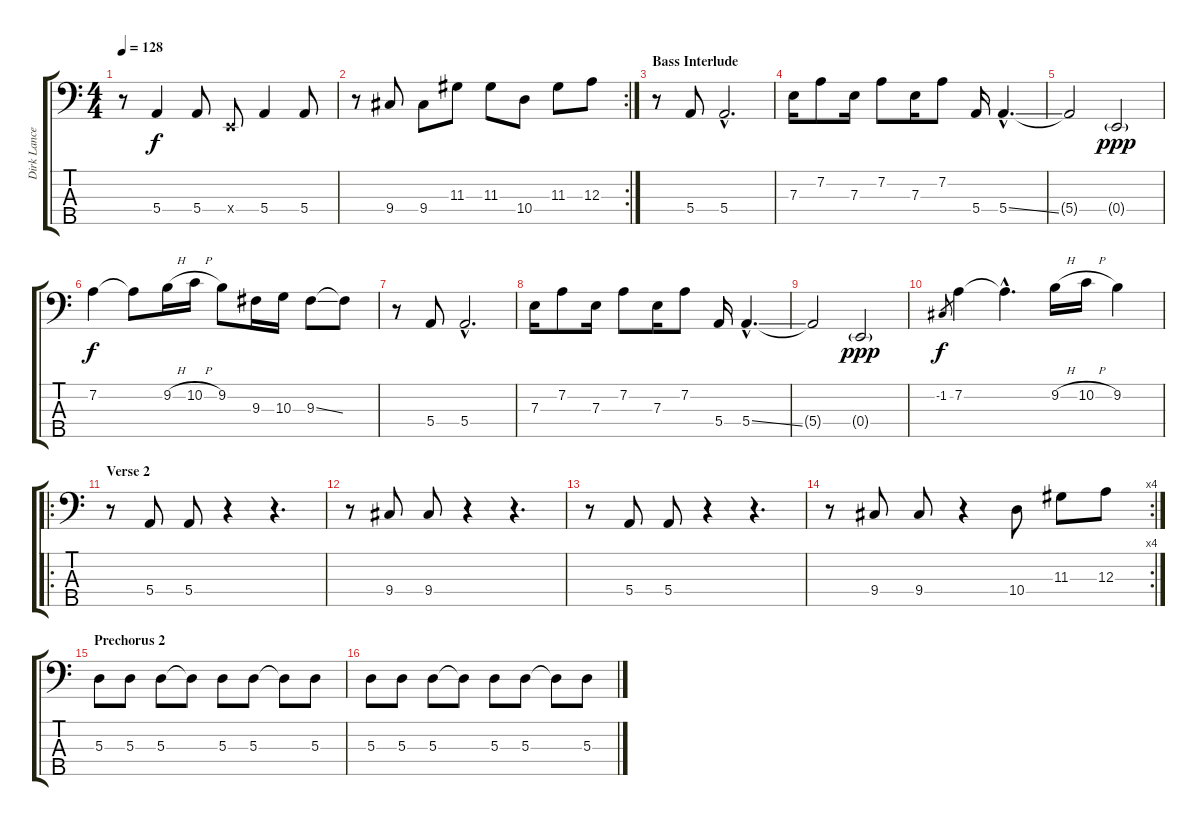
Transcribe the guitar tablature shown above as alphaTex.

\track ("Dirk Lance" "Dirk Lance") {instrument electricbassfinger}
\staff {score tabs}
\tuning (G2 D2 A1 E1 B0) {hide}
\ts (4 4)
\tempo 128
\clef f4
\ks c
r.8{dy f} 5.4.4 5.4.8 0.4{x}.8 5.4.4 5.4.8 |
\rc 2
r.8 9.4.8 9.4.8 11.3.8 11.3.8 10.4.8 11.3.8 12.3.8 |
\section ("" "Bass Interlude")
r.8 5.4.8 5.4{hac}.2{d} |
7.3.16 7.2.8 7.3.16 7.2.8 7.3.16 7.2.8 5.4.16 5.4{ss hac}.4{d} |
5.4{t}.2 0.4{g}.2{dy ppp} |
7.2.4{dy f} 7.2{t}.8 9.2{h}.16 10.2{h}.16 9.2.8 9.3.16 10.3.16 9.3{ss}.8 9.3{t}.8 |
r.8 5.4.8 5.4{hac}.2{d} |
7.3.16 7.2.8 7.3.16 7.2.8 7.3.16 7.2.8 5.4.16 5.4{ss hac}.4{d} |
5.4{t}.2 0.4{g}.2{dy ppp} |
-1.2.8{gr dy f} 7.2.4 7.2{hac t}.4{d} 9.2{h}.16 10.2{h}.16 9.2.4 |
\ro
\section ("" "Verse 2")
r.8{instrument electricbassfinger} 5.4.8 5.4.8 r.4 r.4{d} |
r.8 9.4.8 9.4.8 r.4 r.4{d} |
r.8 5.4.8 5.4.8 r.4 r.4{d} |
\rc 4
r.8 9.4.8 9.4.8 r.4 10.4.8 11.3.8 12.3.8 |
\section ("" "Prechorus 2")
5.3.8 5.3.8 5.3.8 5.3{t}.8 5.3.8 5.3.8 5.3{t}.8 5.3.8 |
5.3.8 5.3.8 5.3.8 5.3{t}.8 5.3.8 5.3.8 5.3{t}.8 5.3.8
